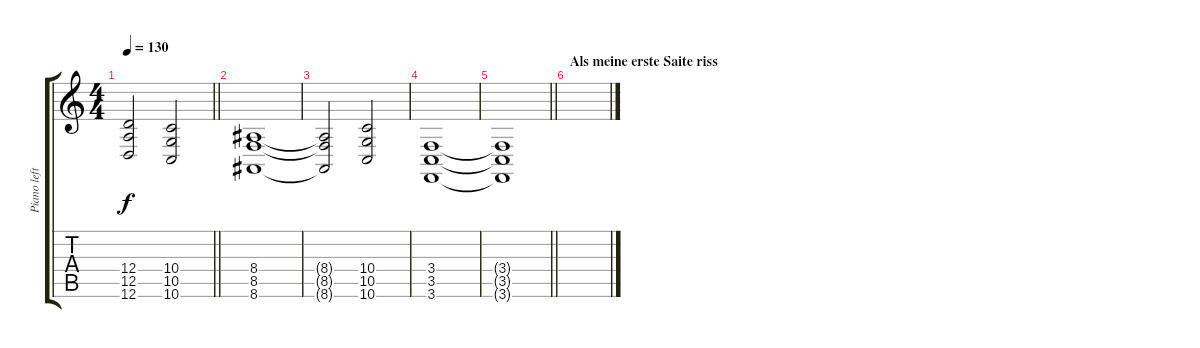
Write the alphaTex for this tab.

\track ("Piano left" "Piano left") {instrument brightacousticpiano}
\staff {score tabs}
\tuning (E4 B3 G3 D3 A2 D2) {hide}
\ts (4 4)
\tempo 130
\clef g2
\barLineRight lightlight
\ks c
(12.4{t} 12.5{t} 12.6{t}).2{dy f} (10.4 10.5 10.6).2 |
(8.4 8.5 8.6).1 |
(8.4{t} 8.5{t} 8.6{t}).2 (10.4 10.5 10.6).2 |
(3.4 3.5 3.6).1 |
\barLineRight lightlight
(3.4{t} 3.5{t} 3.6{t}).1 |
\section ("" "Als meine erste Saite riss")
